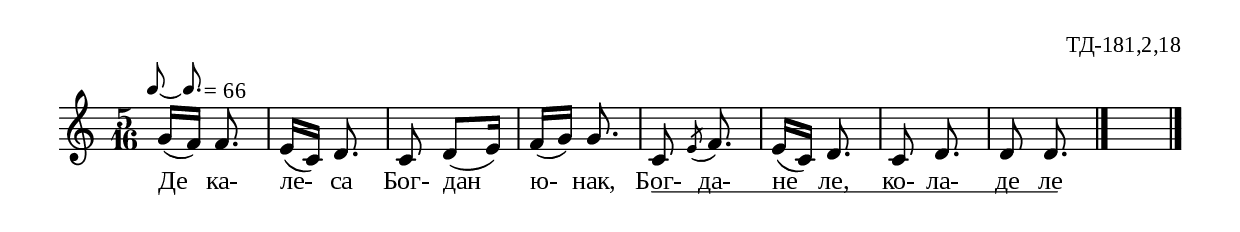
%{
td_181_2_18
%}

\include "td-preamble.ly"
\include "Rhythm_marks.ly"

\score {
\relative c'' {
%\tempo 8 = 200
\override Score.RehearsalMark #'self-alignment-X = #LEFT
\once \override Score.RehearsalMark #'X-offset = #8
  \rhythmMarkA \rhyMarkAAdot #"66"
\time 5/16
g16[( f]) f8. | e16[( c]) d8. | c8 d[( e16]) | f[( g]) g8. | 
c,8 \acciaccatura e f8.\noBeam | e16[( c]) d8. | c8 d8.\noBeam | d8 d8.\noBeam
 \bar "|." 
s8. \fixB s8
 \bar "|."  
}
\addlyrics { Де ка- ле- са Бог- дан ю- нак, 
Бог- \startTextSpan да- не ле, ко- ла- де ле \stopTextSpan }
%
\layout {
%   \context { 
%	    \Staff \remove "Time_signature_engraver" } 
  indent = #0
  line-width = 190\mm
  ragged-right=##f
\context {
      \Lyrics
      \consists "Text_spanner_engraver"
      \override TextSpanner #'direction = #DOWN
      \override TextSpanner #'style = #'line    
      \override TextSpanner #'outside-staff-priority = ##f
      \override TextSpanner #'padding = #0.2 % sets the distance of the line from the lyrics
      \override TextSpanner #'bound-details =
      #`((left . ((Y . 0)
                  (padding . 0)
                  (attach-dir . ,LEFT)))
         (left-broken . ((end-on-note . #t)))
         (right . ((Y . 0)
                   (padding . 0)
                   (attach-dir . ,RIGHT))))
    }

}
%
\midi { 
	\context {
		\Score tempoWholesPerMinute = #(ly:make-moment 82 4)
		}
	}
}
%
\header{
  opus = "ТД-181,2,18"
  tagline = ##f
}


